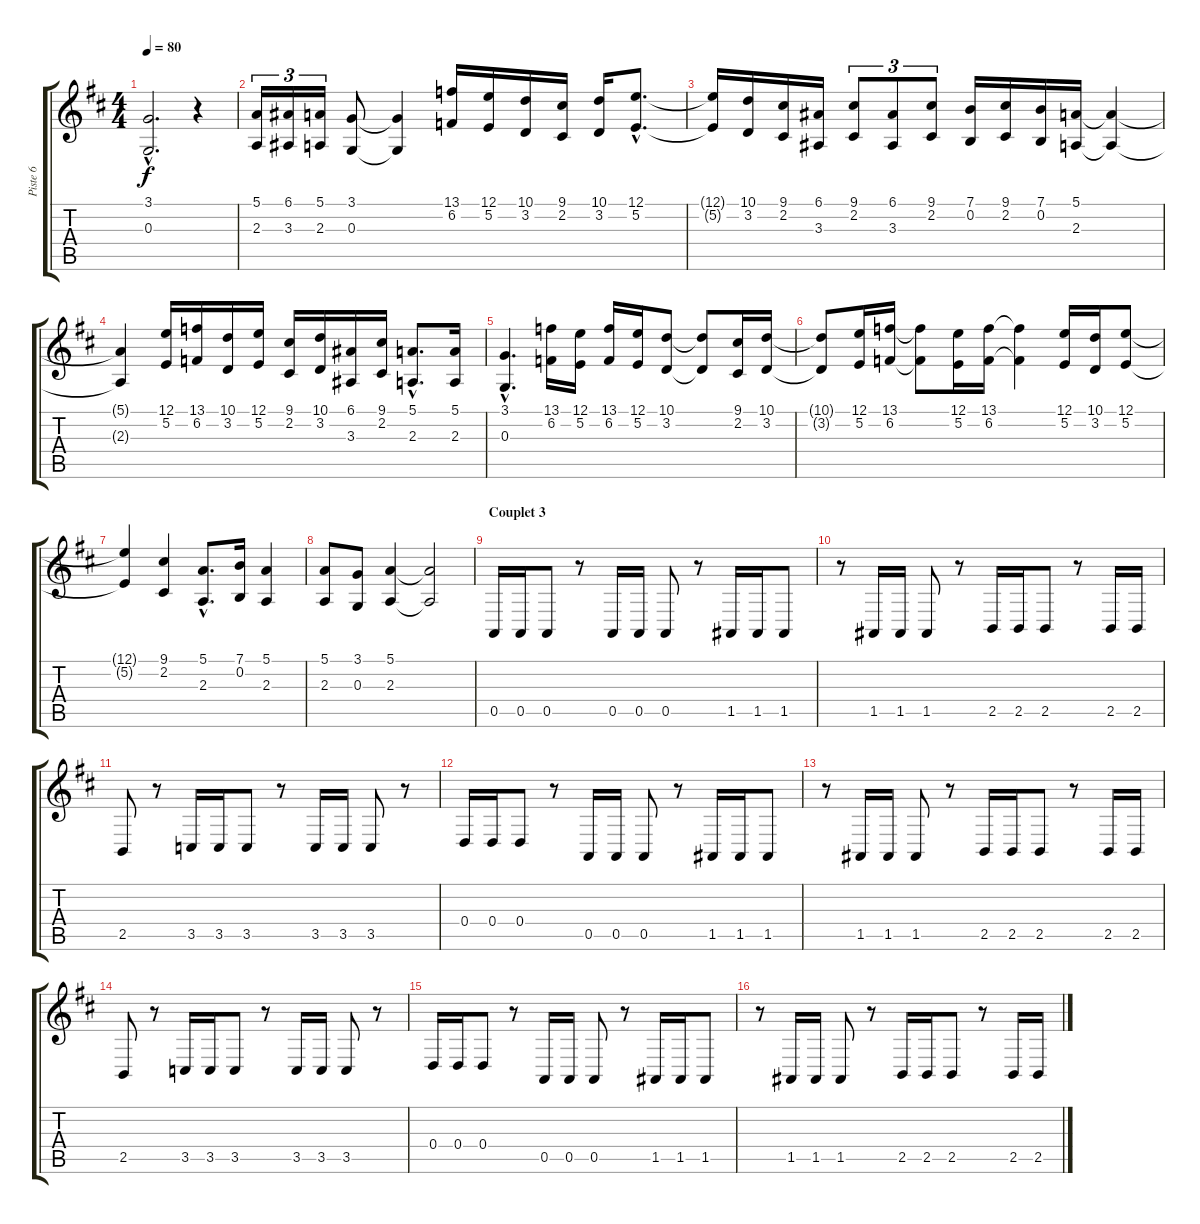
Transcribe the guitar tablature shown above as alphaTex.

\track ("Piste 6" "Piste 6") {instrument stringensemble1}
\staff {score tabs}
\tuning (E4 B3 G3 D3 A2 E2) {hide}
\ts (4 4)
\tempo 80
\clef g2
\ks d
(3.1{hac} 0.3{hac}).2{d dy f balance 3} r.4 |
(5.1 2.3).16{tu (3 2)} (6.1 3.3).16{tu (3 2)} (5.1 2.3).16{tu (3 2)} (3.1 0.3).8 (3.1{t} 0.3{t}).4 (13.1 6.2).16 (12.1 5.2).16 (10.1 3.2).16 (9.1 2.2).16 (10.1 3.2).16 (12.1{hac} 5.2{hac}).8{d} |
(12.1{t} 5.2{t}).16 (10.1 3.2).16 (9.1 2.2).16 (6.1 3.3).16 (9.1 2.2).8{tu (3 2)} (6.1 3.3).8{tu (3 2)} (9.1 2.2).8{tu (3 2)} (7.1 0.2).16 (9.1 2.2).16 (7.1 0.2).16 (5.1 2.3).16 (5.1{t} 2.3{t}).4 |
(5.1{t} 2.3{t}).4 (12.1 5.2).16 (13.1 6.2).16 (10.1 3.2).16 (12.1 5.2).16 (9.1 2.2).16 (10.1 3.2).16 (6.1 3.3).16 (9.1 2.2).16 (5.1{hac} 2.3{hac}).8{d} (5.1 2.3).16 |
(3.1{hac} 0.3{hac}).4{d balance 12} (13.1 6.2).16 (12.1 5.2).16 (13.1 6.2).16 (12.1 5.2).16 (10.1 3.2).8 (10.1{t} 3.2{t}).8 (9.1 2.2).16 (10.1 3.2).16 |
(10.1{t} 3.2{t}).8 (12.1 5.2).16 (13.1 6.2).16 (13.1{t} 6.2{t}).8 (12.1 5.2).16 (13.1 6.2).16 (13.1{t} 6.2{t}).4 (12.1 5.2).16 (10.1 3.2).16 (12.1 5.2).8 |
(12.1{t} 5.2{t}).4 (9.1 2.2).4 (5.1{hac} 2.3{hac}).8{d} (7.1 0.2).16 (5.1 2.3).4 |
(5.1 2.3).8 (3.1 0.3).8 (5.1 2.3).4 (5.1{t} 2.3{t}).2 |
\section ("" "Couplet 3")
0.5.16 0.5.16 0.5.8 r.8 0.5.16 0.5.16 0.5.8 r.8 1.5.16 1.5.16 1.5.8 |
r.8 1.5.16 1.5.16 1.5.8 r.8 2.5.16 2.5.16 2.5.8 r.8 2.5.16 2.5.16 |
2.5.8 r.8 3.5.16 3.5.16 3.5.8 r.8 3.5.16 3.5.16 3.5.8 r.8 |
0.4.16 0.4.16 0.4.8 r.8 0.5.16 0.5.16 0.5.8 r.8 1.5.16 1.5.16 1.5.8 |
r.8 1.5.16 1.5.16 1.5.8 r.8 2.5.16 2.5.16 2.5.8 r.8 2.5.16 2.5.16 |
2.5.8 r.8 3.5.16 3.5.16 3.5.8 r.8 3.5.16 3.5.16 3.5.8 r.8 |
0.4.16 0.4.16 0.4.8 r.8 0.5.16 0.5.16 0.5.8 r.8 1.5.16 1.5.16 1.5.8 |
r.8 1.5.16 1.5.16 1.5.8 r.8 2.5.16 2.5.16 2.5.8 r.8 2.5.16 2.5.16
